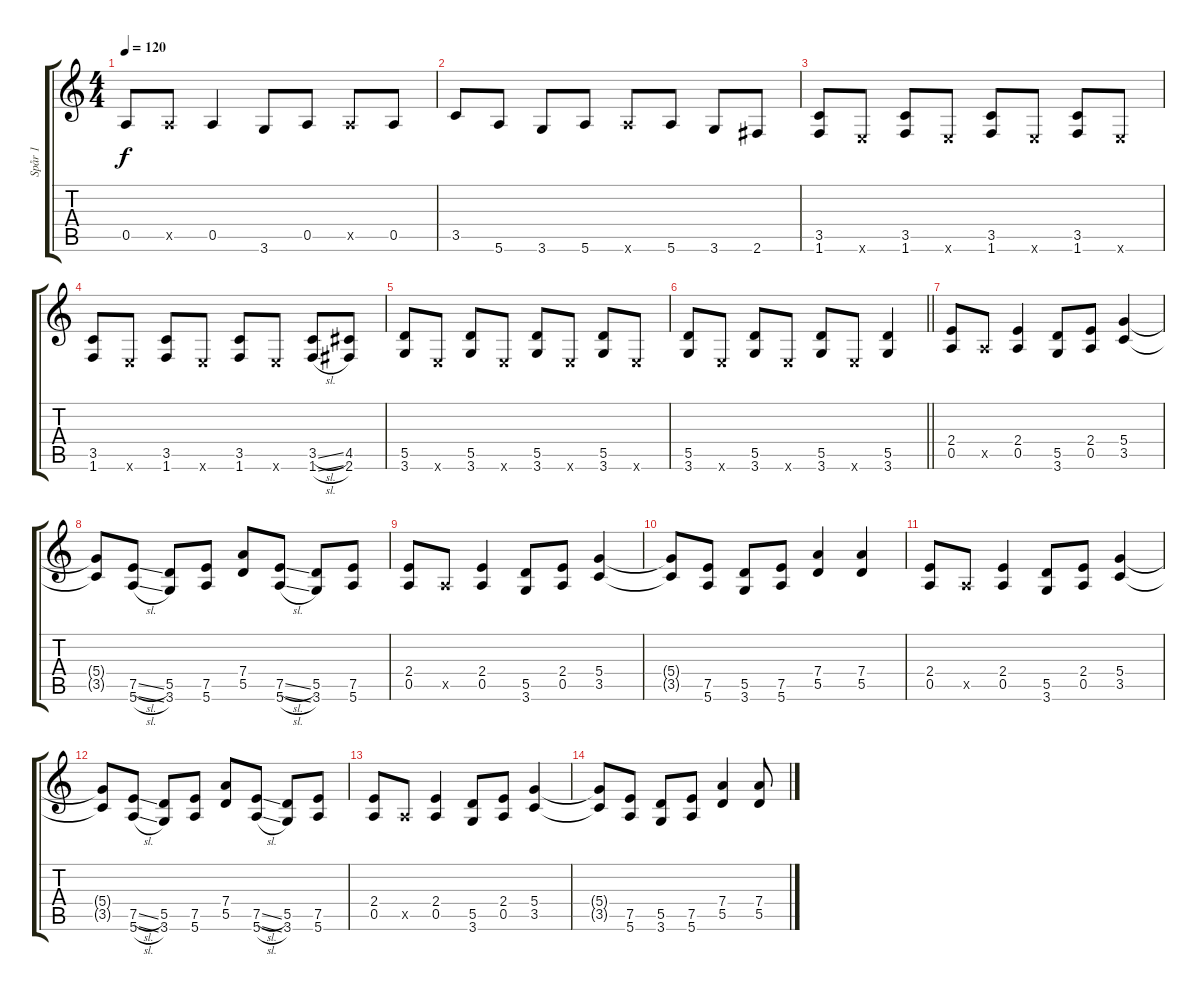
\track ("Spår 1" "Spår 1") {instrument distortionguitar}
\staff {score tabs}
\tuning (E4 B3 G3 D3 A2 E2) {hide}
\ts (4 4)
\tempo 120
\clef g2
\ks c
0.5.8{dy f} 0.5{x}.8 0.5.4 3.6.8 0.5.8 0.5{x}.8 0.5.8 |
3.5.8 5.6.8 3.6.8 5.6.8 5.6{x}.8 5.6.8 3.6.8 2.6.8 |
(3.5 1.6).8 0.6{x}.8 (3.5 1.6).8 0.6{x}.8 (3.5 1.6).8 0.6{x}.8 (3.5 1.6).8 0.6{x}.8 |
(3.5 1.6).8 0.6{x}.8 (3.5 1.6).8 0.6{x}.8 (3.5 1.6).8 0.6{x}.8 (3.5{sl} 1.6{sl}).8 (4.5 2.6).8 |
(5.5 3.6).8 0.6{x}.8 (5.5 3.6).8 0.6{x}.8 (5.5 3.6).8 0.6{x}.8 (5.5 3.6).8 0.6{x}.8 |
\barLineRight lightlight
(5.5 3.6).8 0.6{x}.8 (5.5 3.6).8 0.6{x}.8 (5.5 3.6).8 0.6{x}.8 (5.5 3.6).4 |
(2.4 0.5).8 0.5{x}.8 (2.4 0.5).4 (5.5 3.6).8 (2.4 0.5).8 (5.4 3.5).4 |
(5.4{t} 3.5{t}).8 (7.5{sl} 5.6{sl}).8 (5.5 3.6).8 (7.5 5.6).8 (7.4 5.5).8 (7.5{sl} 5.6{sl}).8 (5.5 3.6).8 (7.5 5.6).8 |
(2.4 0.5).8 0.5{x}.8 (2.4 0.5).4 (5.5 3.6).8 (2.4 0.5).8 (5.4 3.5).4 |
(5.4{t} 3.5{t}).8 (7.5 5.6).8 (5.5 3.6).8 (7.5 5.6).8 (7.4 5.5).4 (7.4 5.5).4 |
(2.4 0.5).8 0.5{x}.8 (2.4 0.5).4 (5.5 3.6).8 (2.4 0.5).8 (5.4 3.5).4 |
(5.4{t} 3.5{t}).8 (7.5{sl} 5.6{sl}).8 (5.5 3.6).8 (7.5 5.6).8 (7.4 5.5).8 (7.5{sl} 5.6{sl}).8 (5.5 3.6).8 (7.5 5.6).8 |
(2.4 0.5).8 0.5{x}.8 (2.4 0.5).4 (5.5 3.6).8 (2.4 0.5).8 (5.4 3.5).4 |
(5.4{t} 3.5{t}).8 (7.5 5.6).8 (5.5 3.6).8 (7.5 5.6).8 (7.4 5.5).4 (7.4 5.5).8
